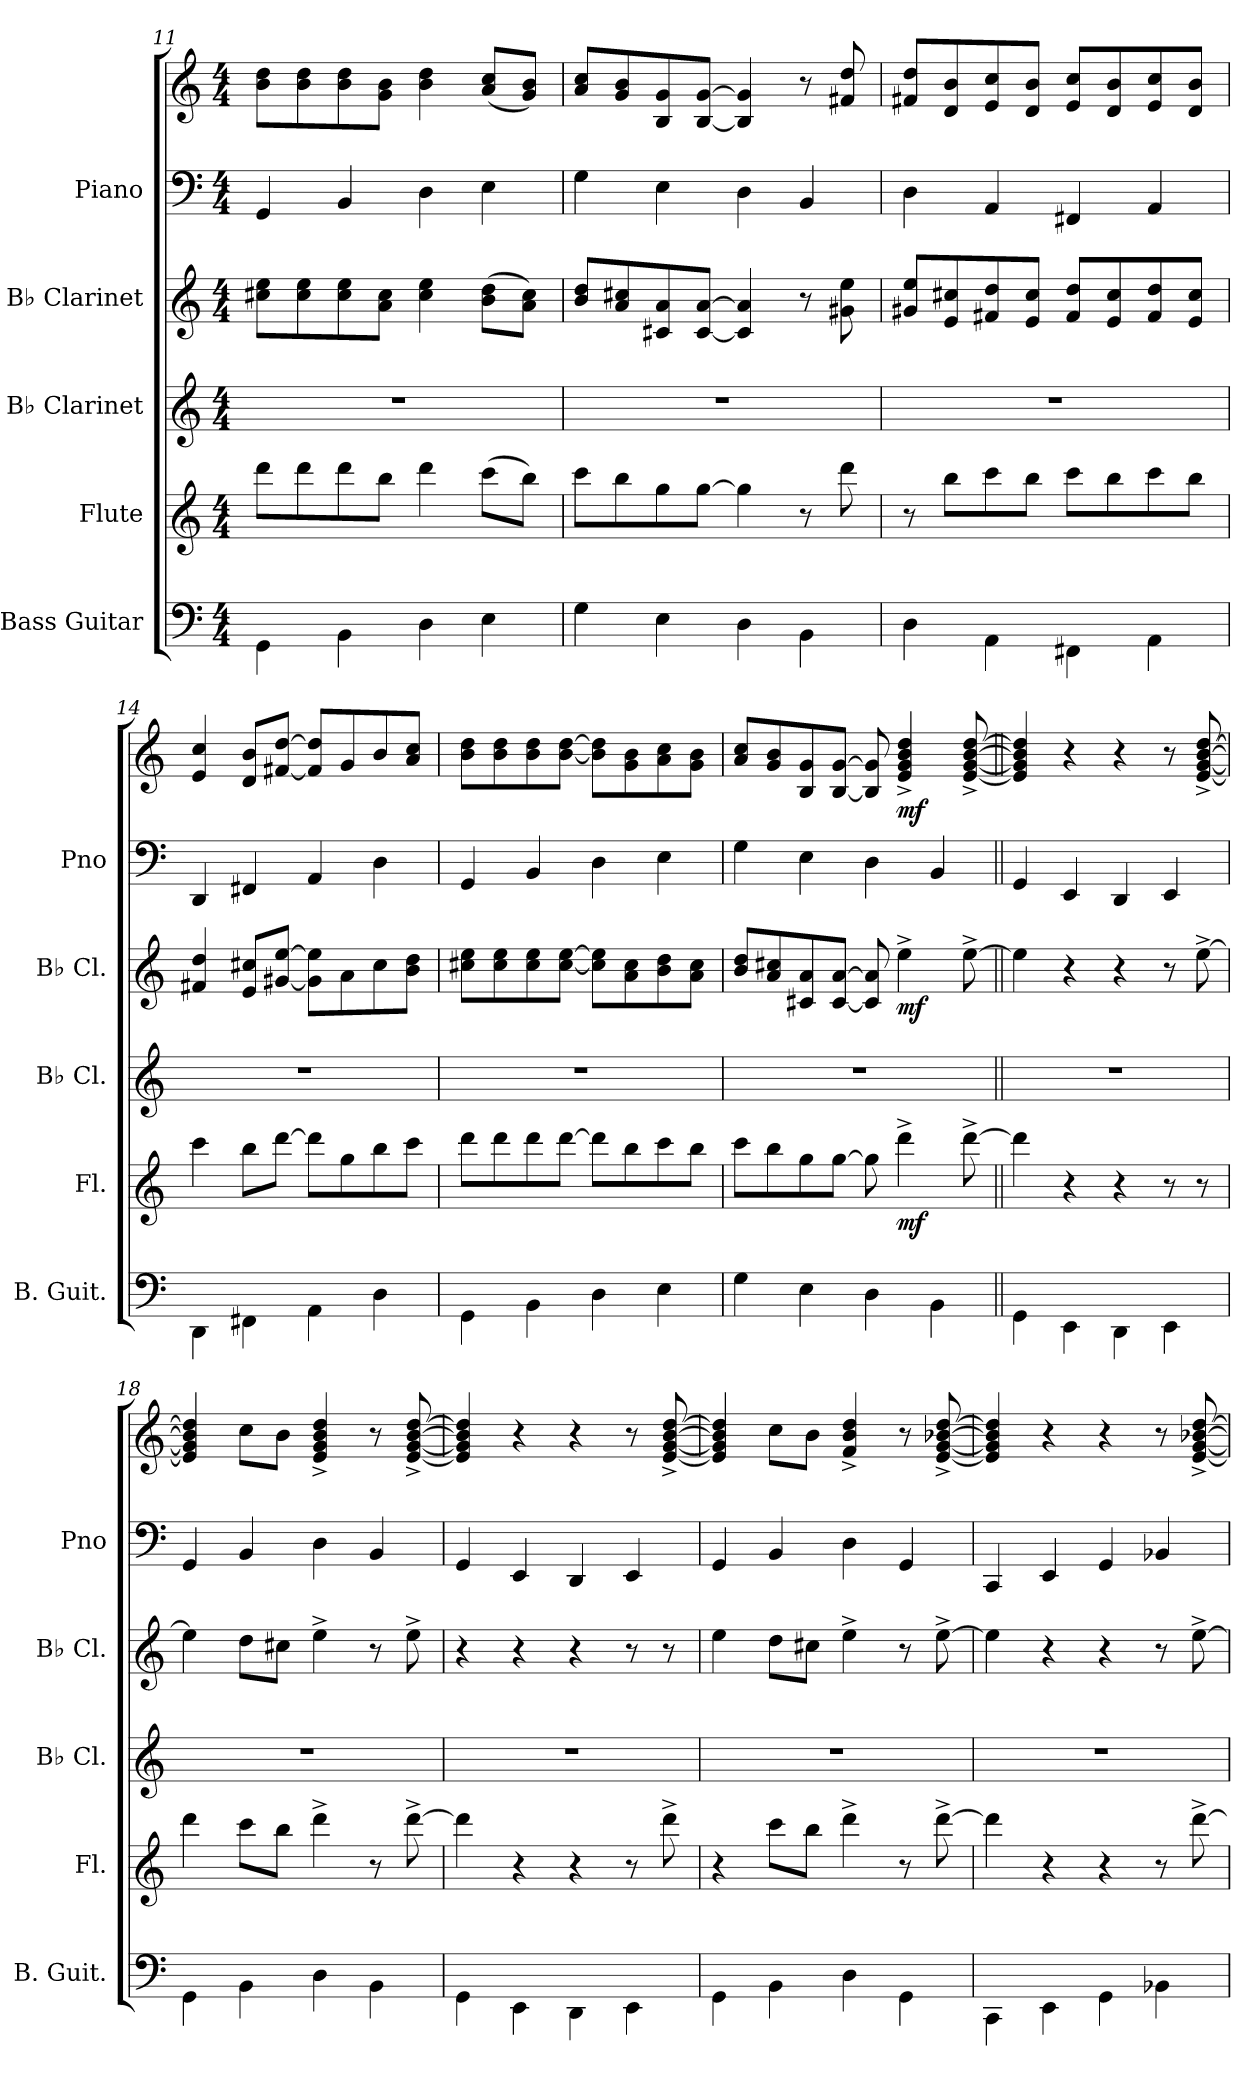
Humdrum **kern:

**kern	**kern	**dynam	**kern	**kern	**dynam	**kern	**kern	**dynam
*part5	*part4	*part4	*part3	*part2	*part2	*part1	*part1	*part1
*staff6	*staff5	*staff5	*staff4	*staff3	*staff3	*staff2	*staff1	*staff1/2
*I"Bass Guitar	*I"Flute	*	*I"B♭ Clarinet	*I"B♭ Clarinet	*	*I"Piano	*	*
*I'B. Guit.	*I'Fl.	*	*I'B♭ Cl.	*I'B♭ Cl.	*	*I'Pno	*	*
*	*clefG2	*	*clefG2	*clefG2	*	*clefF4	*clefG2	*
*ITrd7c12	*	*	*ITrd1c2	*ITrd1c2	*	*	*	*
*k[]	*k[]	*	*k[b-e-]	*k[b-e-]	*	*k[]	*k[]	*
*M4/4	*M4/4	*	*M4/4	*M4/4	*	*M4/4	*M4/4	*
=11	=11	=11	=11	=11	=11	=11	=11	=11
4GGG\	8ddd\L	.	1r	8bn\ 8dd\L	.	4GG/	8b\ 8dd\L	.
.	8ddd\	.	.	8b\ 8dd\	.	.	8b\ 8dd\	.
4BBB\	8ddd\	.	.	8b\ 8dd\	.	4BB/	8b\ 8dd\	.
.	8bb\J	.	.	8g\ 8b\J	.	.	8g\ 8b\J	.
4DD\	4ddd\	.	.	4b\ 4dd\	.	4D\	4b\ 4dd\	.
4EE\	(8ccc\L	.	.	(8a\ 8cc\L	.	4E\	(8a/ 8cc/L	.
.	8bb\J)	.	.	8g\ 8b\J)	.	.	8g/ 8b/J)	.
=12	=12	=12	=12	=12	=12	=12	=12	=12
4GG\	8ccc\L	.	1r	8a/ 8cc/L	.	4G\	8a/ 8cc/L	.
.	8bb\	.	.	8g/ 8bn/	.	.	8g/ 8b/	.
4EE\	8gg\	.	.	8Bn/ 8g/	.	4E\	8B/ 8g/	.
.	[8gg\J	.	.	[8B/ [8g/J	.	.	[8B/ [8g/J	.
4DD\	4gg\]	.	.	4B/] 4g/]	.	4D\	4B/] 4g/]	.
4BBB\	8r	.	.	8r	.	4BB/	8r	.
.	8ddd\	.	.	8f#X\ 8dd\	.	.	8f#X/ 8dd/	.
!!LO:PB:g=z
=13	=13	=13	=13	=13	=13	=13	=13	=13
4DD\	8r	.	1r	8f#X/ 8dd/L	.	4D\	8f#X/ 8dd/L	.
.	8bb\L	.	.	8d/ 8bn/	.	.	8d/ 8b/	.
4AAA\	8ccc\	.	.	8en/ 8cc/	.	4AA/	8e/ 8cc/	.
.	8bb\J	.	.	8d/ 8b/J	.	.	8d/ 8b/J	.
4FFF#X\	8ccc\L	.	.	8e/ 8cc/L	.	4FF#X/	8e/ 8cc/L	.
.	8bb\	.	.	8d/ 8b/	.	.	8d/ 8b/	.
4AAA\	8ccc\	.	.	8e/ 8cc/	.	4AA/	8e/ 8cc/	.
.	8bb\J	.	.	8d/ 8b/J	.	.	8d/ 8b/J	.
=14	=14	=14	=14	=14	=14	=14	=14	=14
4DDD\	4ccc\	.	1r	4en/ 4cc/	.	4DD/	4e/ 4cc/	.
4FFF#X\	8bb\L	.	.	8d/ 8bn/L	.	4FF#X/	8d/ 8b/L	.
.	[8ddd\J	.	.	[8f#X/ [8dd/J	.	.	[8f#X/ [8dd/J	.
4AAA\	8ddd\L]	.	.	8f#\] 8dd\]L	.	4AA/	8f#/] 8dd/]L	.
.	8gg\	.	.	8g\	.	.	8g/	.
4DD\	8bb\	.	.	8b\	.	4D\	8b/	.
.	8ccc\J	.	.	8a\ 8cc\J	.	.	8a/ 8cc/J	.
=15	=15	=15	=15	=15	=15	=15	=15	=15
4GGG\	8ddd\L	.	1r	8bn\ 8dd\L	.	4GG/	8b\ 8dd\L	.
.	8ddd\	.	.	8b\ 8dd\	.	.	8b\ 8dd\	.
4BBB\	8ddd\	.	.	8b\ 8dd\	.	4BB/	8b\ 8dd\	.
.	[8ddd\J	.	.	[8b\ [8dd\J	.	.	[8b\ [8dd\J	.
4DD\	8ddd\L]	.	.	8b\] 8dd\]L	.	4D\	8b\] 8dd\]L	.
.	8bb\	.	.	8g\ 8b\	.	.	8g\ 8b\	.
4EE\	8ccc\	.	.	8a\ 8cc\	.	4E\	8a\ 8cc\	.
.	8bb\J	.	.	8g\ 8b\J	.	.	8g\ 8b\J	.
!!LO:LB:g=z
=16	=16	=16	=16	=16	=16	=16	=16	=16
4GG\	8ccc\L	.	1r	8a/ 8cc/L	.	4G\	8a/ 8cc/L	.
.	8bb\	.	.	8g/ 8bn/	.	.	8g/ 8b/	.
4EE\	8gg\	.	.	8Bn/ 8g/	.	4E\	8B/ 8g/	.
.	[8gg\J	.	.	[8B/ [8g/J	.	.	[8B/ [8g/J	.
4DD\	8gg\]	.	.	8B/] 8g/]	.	4D\	8B/] 8g/]	.
!	!	!LO:DY:b	!	!	!LO:DY:b	!	!	!LO:DY:b
.	4ddd^\	mf	.	4dd^\	mf	.	4e/^ 4g/^ 4b/^ 4dd/^	mf
4BBB\	.	.	.	.	.	4BB/	.	.
.	[8ddd^\	.	.	[8dd^\	.	.	[8e/^ [8g/^ [8b/^ [8dd/^	.
=17||	=17||	=17||	=17||	=17||	=17||	=17||	=17||	=17||
4GGG\	4ddd\]	.	1r	4dd\]	.	4GG/	4e/] 4g/] 4b/] 4dd/]	.
4EEE\	4r	.	.	4r	.	4EE/	4r	.
4DDD\	4r	.	.	4r	.	4DD/	4r	.
4EEE\	8r	.	.	8r	.	4EE/	8r	.
.	8r	.	.	[8dd^\	.	.	[8e/^ [8g/^ [8b/^ [8dd/^	.
=18	=18	=18	=18	=18	=18	=18	=18	=18
4GGG\	4ddd\	.	1r	4dd\]	.	4GG/	4e/] 4g/] 4b/] 4dd/]	.
4BBB\	8ccc\L	.	.	8cc\L	.	4BB/	8cc\L	.
.	8bb\J	.	.	8bn\J	.	.	8b\J	.
4DD\	4ddd^\	.	.	4dd^\	.	4D\	4e/^ 4g/^ 4b/^ 4dd/^	.
4BBB\	8r	.	.	8r	.	4BB/	8r	.
.	[8ddd^\	.	.	8dd^\	.	.	[8e/^ [8g/^ [8b/^ [8dd/^	.
!!LO:PB:g=z
=19	=19	=19	=19	=19	=19	=19	=19	=19
4GGG\	4ddd\]	.	1r	4r	.	4GG/	4e/] 4g/] 4b/] 4dd/]	.
4EEE\	4r	.	.	4r	.	4EE/	4r	.
4DDD\	4r	.	.	4r	.	4DD/	4r	.
4EEE\	8r	.	.	8r	.	4EE/	8r	.
.	8ddd^\	.	.	8r	.	.	[8e/^ [8g/^ [8b/^ [8dd/^	.
=20	=20	=20	=20	=20	=20	=20	=20	=20
4GGG\	4r	.	1r	4dd\	.	4GG/	4e/] 4g/] 4b/] 4dd/]	.
4BBB\	8ccc\L	.	.	8cc\L	.	4BB/	8cc\L	.
.	8bb\J	.	.	8bn\J	.	.	8b\J	.
4DD\	4ddd^\	.	.	4dd^\	.	4D\	4f/^ 4b/^ 4dd/^	.
4GGG\	8r	.	.	8r	.	4GG/	8r	.
.	[8ddd^\	.	.	[8dd^\	.	.	[8e/^ [8g/^ [8b-X/^ [8dd/^	.
=21	=21	=21	=21	=21	=21	=21	=21	=21
4CCC\	4ddd\]	.	1r	4dd\]	.	4CC/	4e/] 4g/] 4b-/] 4dd/]	.
4EEE\	4r	.	.	4r	.	4EE/	4r	.
4GGG\	4r	.	.	4r	.	4GG/	4r	.
4BBB-X\	8r	.	.	8r	.	4BB-X/	8r	.
.	[8ddd^\	.	.	[8dd^\	.	.	[8e/^ [8g/^ [8b-X/^ [8dd/^	.
=	=	=	=	=	=	=	=	=
*-	*-	*-	*-	*-	*-	*-	*-	*-
